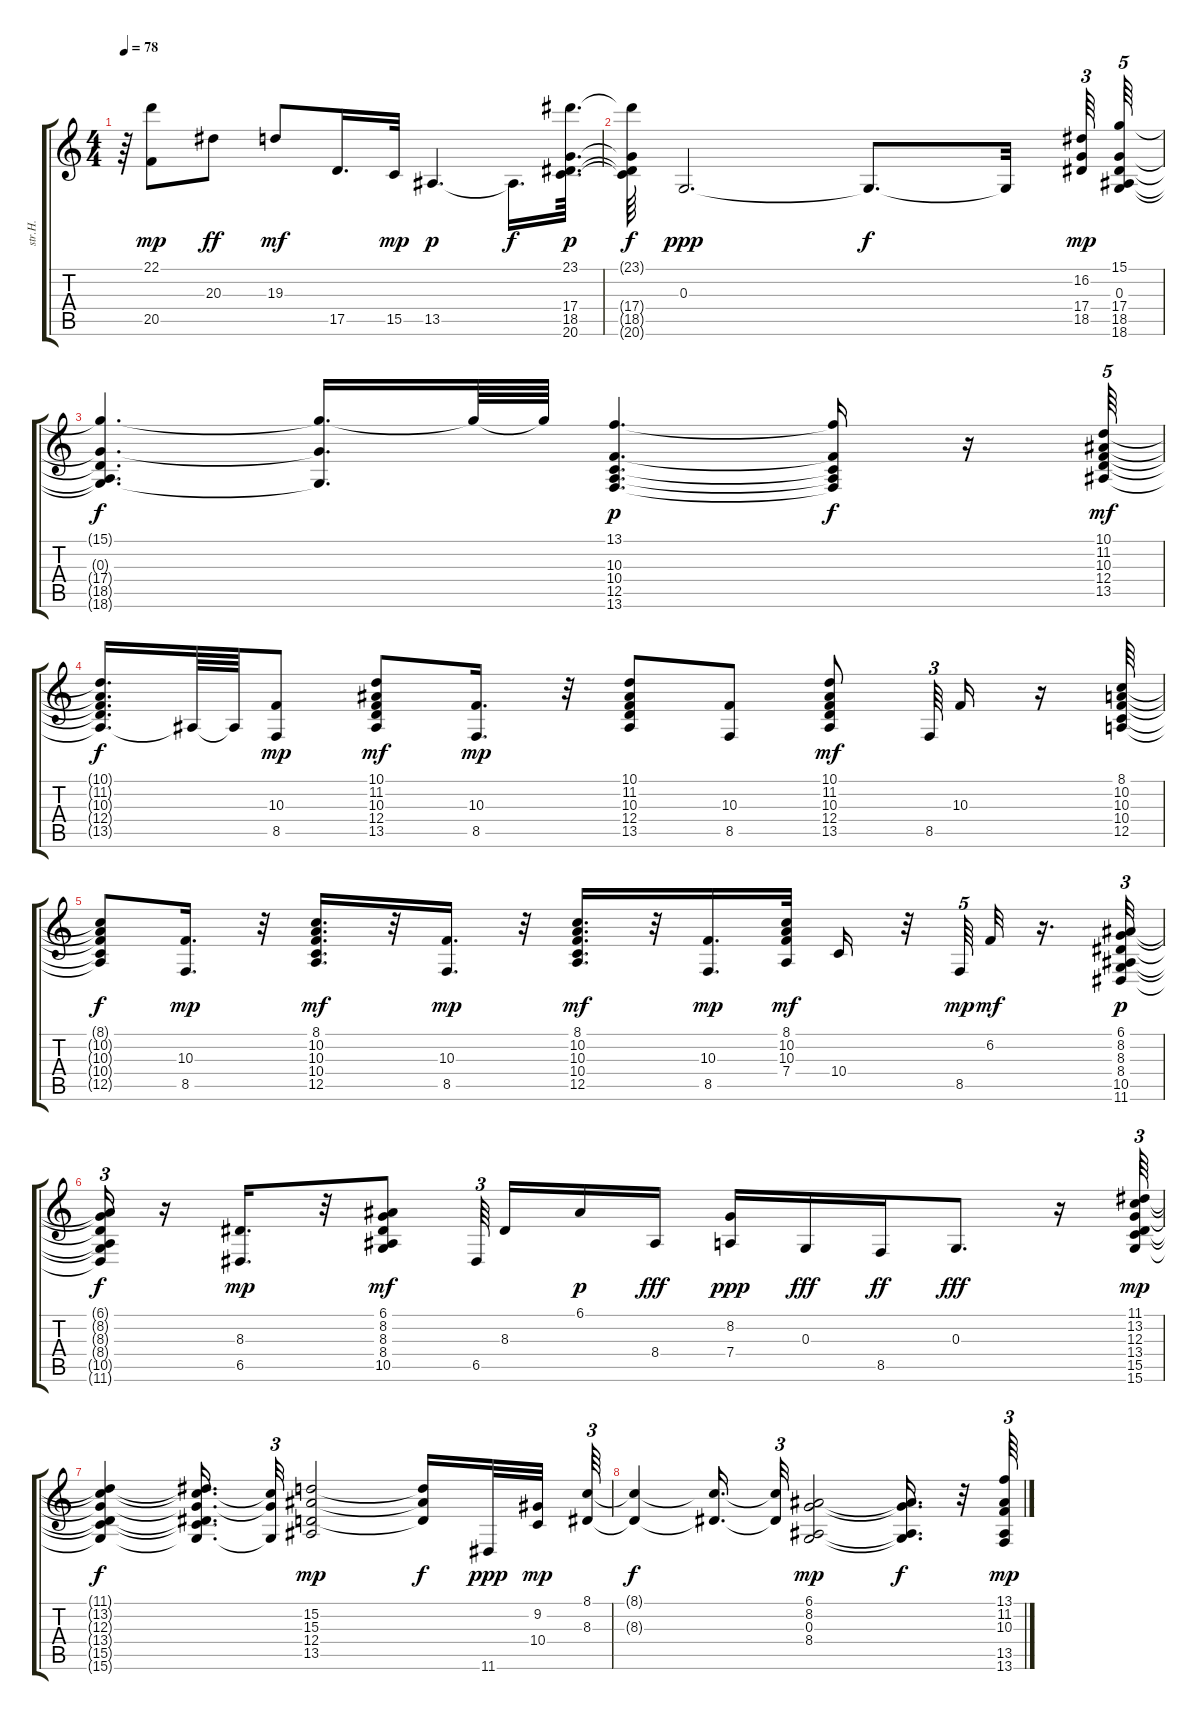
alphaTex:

\track ("str.H." "str.H.") {instrument stringensemble2}
\staff {score tabs}
\tuning (E4 B3 G3 D3 A2 E2) {hide}
\ts (4 4)
\tempo 78
\clef g2
\ks c
r.64{dy f} (22.1 20.5).8{dy mp} 20.3.8{dy ff} 19.3.8{dy mf} 17.5.16{d} 15.5.32{dy mp} 13.5.4{d dy p} 13.5{t}.16{d dy f} (23.1 17.4 18.5 20.6).64{d dy p} |
(23.1{t} 17.4{t} 18.5{t} 20.6{t}).64{dy f} 0.3.2{d dy ppp} 0.3{t}.8{d dy f} 0.3{t}.32{beam splitsecondary} (16.2 17.4 18.5).64{tu (3 2) dy mp} (15.1 0.3 17.4 18.5 18.6).64{tu (5 4)} |
(15.1{t} 0.3{t} 17.4{t} 18.5{t} 18.6{t}).4{d dy f} (15.1{t} 0.3{t} 17.4{t}).16{d} 15.1{t}.64 15.1{t}.64 (13.1 10.3 10.4 12.5 13.6).4{d dy p} (13.1{t} 10.3{t} 10.4{t} 12.5{t} 13.6{t}).16{dy f} r.16 (10.1 11.2 10.3 12.4 13.5).64{tu (5 4) dy mf} |
(10.1{t} 11.2{t} 10.3{t} 12.4{t} 13.5{t}).16{d dy f} 13.5{t}.64 13.5{t}.64 (10.3 8.5).8{dy mp} (10.1 11.2 10.3 12.4 13.5).8{dy mf} (10.3 8.5).16{d dy mp} r.32 (10.1 11.2 10.3 12.4 13.5).8 (10.3 8.5).8 (10.1 11.2 10.3 12.4 13.5).8{dy mf} 8.5.64{tu (3 2) beam splitsecondary} 10.3.16 r.16 (8.1 10.2 10.3 10.4 12.5).64 |
(8.1{t} 10.2{t} 10.3{t} 10.4{t} 12.5{t}).8{dy f} (10.3 8.5).16{d dy mp} r.32 (8.1 10.2 10.3 10.4 12.5).16{d dy mf} r.32 (10.3 8.5).16{d dy mp} r.32 (8.1 10.2 10.3 10.4 12.5).16{d dy mf} r.32 (10.3 8.5).16{d dy mp} (8.1 10.2 10.3 7.4).32{dy mf} 10.4.16 r.32 8.5.64{tu (5 4) dy mp} 6.2.32{dy mf} r.16{d} (6.1 8.2 8.3 8.4 10.5 11.6).32{tu (3 2) dy p} |
(6.1{t} 8.2{t} 8.3{t} 8.4{t} 10.5{t} 11.6{t}).16{tu (3 2) dy f} r.16 (8.3 6.5).16{d dy mp} r.32 (6.1 8.2 8.3 8.4 10.5).8{dy mf} 6.5.64{tu (3 2) beam splitsecondary} 8.3.16 6.1.16{dy p} 8.4.16{dy fff} (8.2 7.4).16{dy ppp} 0.3.16{dy fff} 8.5.16{dy ff} 0.3.8{d dy fff} r.16 (11.1 13.2 12.3 13.4 15.5 15.6).64{tu (3 2) dy mp} |
(11.1{t} 13.2{t} 12.3{t} 13.4{t} 15.5{t} 15.6{t}).4{dy f} (11.1{t} 13.2{t} 12.3{t} 13.4{t} 15.5{t} 15.6{t}).16{d} (13.2{t} 12.3{t} 15.6{t}).32{tu (3 2)} (15.2 15.3 12.4 13.5).2{dy mp} (15.2{t} 15.3{t} 12.4{t}).16{dy f} 11.6.32{dy ppp} (9.2 10.4).32{dy mp beam splitsecondary} (8.1 8.3).64{tu (3 2)} |
(8.1{t} 8.3{t}).4{dy f} (8.1{t} 8.3{t}).16{d} (8.1{t} 8.3{t}).32{tu (3 2)} (6.1 8.2 0.3 8.4).2{dy mp} (6.1{t} 8.2{t} 0.3{t} 8.4{t}).16{d dy f} r.32 (13.1 11.2 10.3 13.5 13.6).64{tu (3 2) dy mp}
